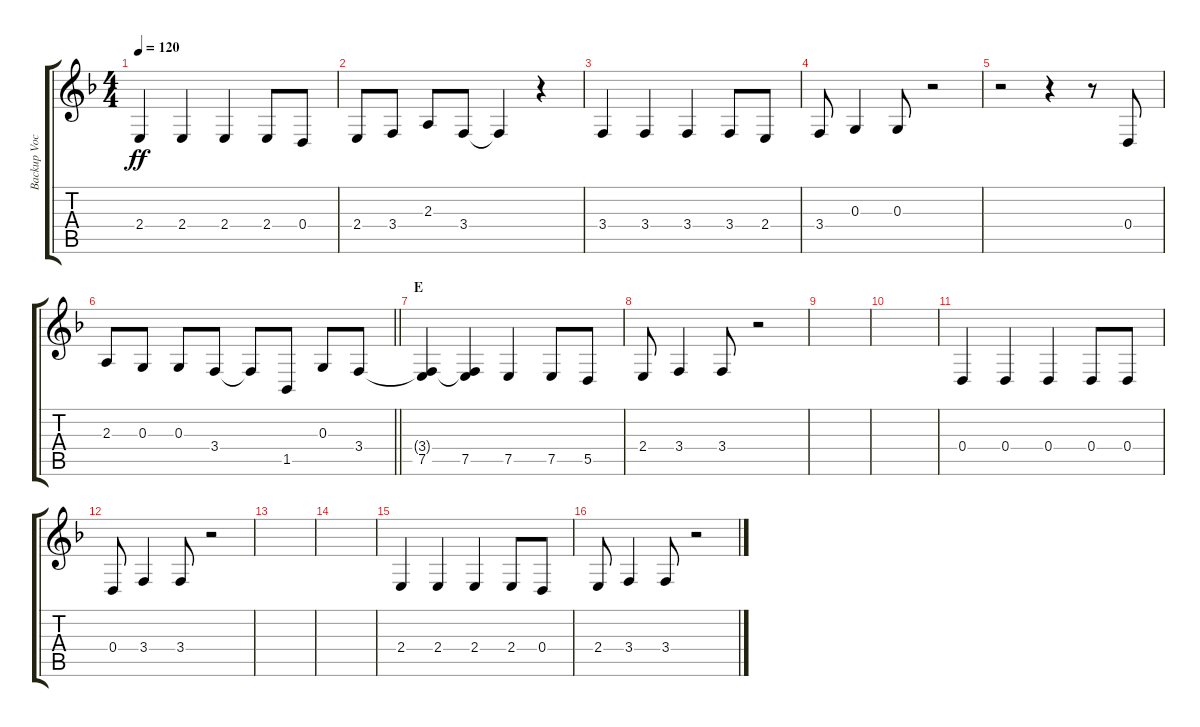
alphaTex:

\track ("Backup Vocals" "Backup Voc") {instrument altosax}
\staff {score tabs}
\tuning (E4 B3 G3 D3 A2 E2) {hide}
\ts (4 4)
\tempo 120
\clef g2
\ks f
2.4.4{dy ff} 2.4.4 2.4.4 2.4.8 0.4.8 |
2.4.8 3.4.8 2.3.8 3.4.8 3.4{t}.4 r.4 |
3.4.4 3.4.4 3.4.4 3.4.8 2.4.8 |
3.4.8 0.3.4 0.3.8 r.2 |
r.2 r.4 r.8 0.4.8 |
\barLineRight lightlight
2.3.8 0.3.8 0.3.8 3.4.8 3.4{t}.8 1.5.8 0.3.8 3.4.8 |
\section ("" "E")
(3.4{t} 7.5).4 (3.4{t} 7.5).4 7.5.4 7.5.8 5.5.8 |
2.4.8 3.4.4 3.4.8 r.2 |
|
|
0.4.4 0.4.4 0.4.4 0.4.8 0.4.8 |
0.4.8 3.4.4 3.4.8 r.2 |
|
|
2.4.4 2.4.4 2.4.4 2.4.8 0.4.8 |
2.4.8 3.4.4 3.4.8 r.2
